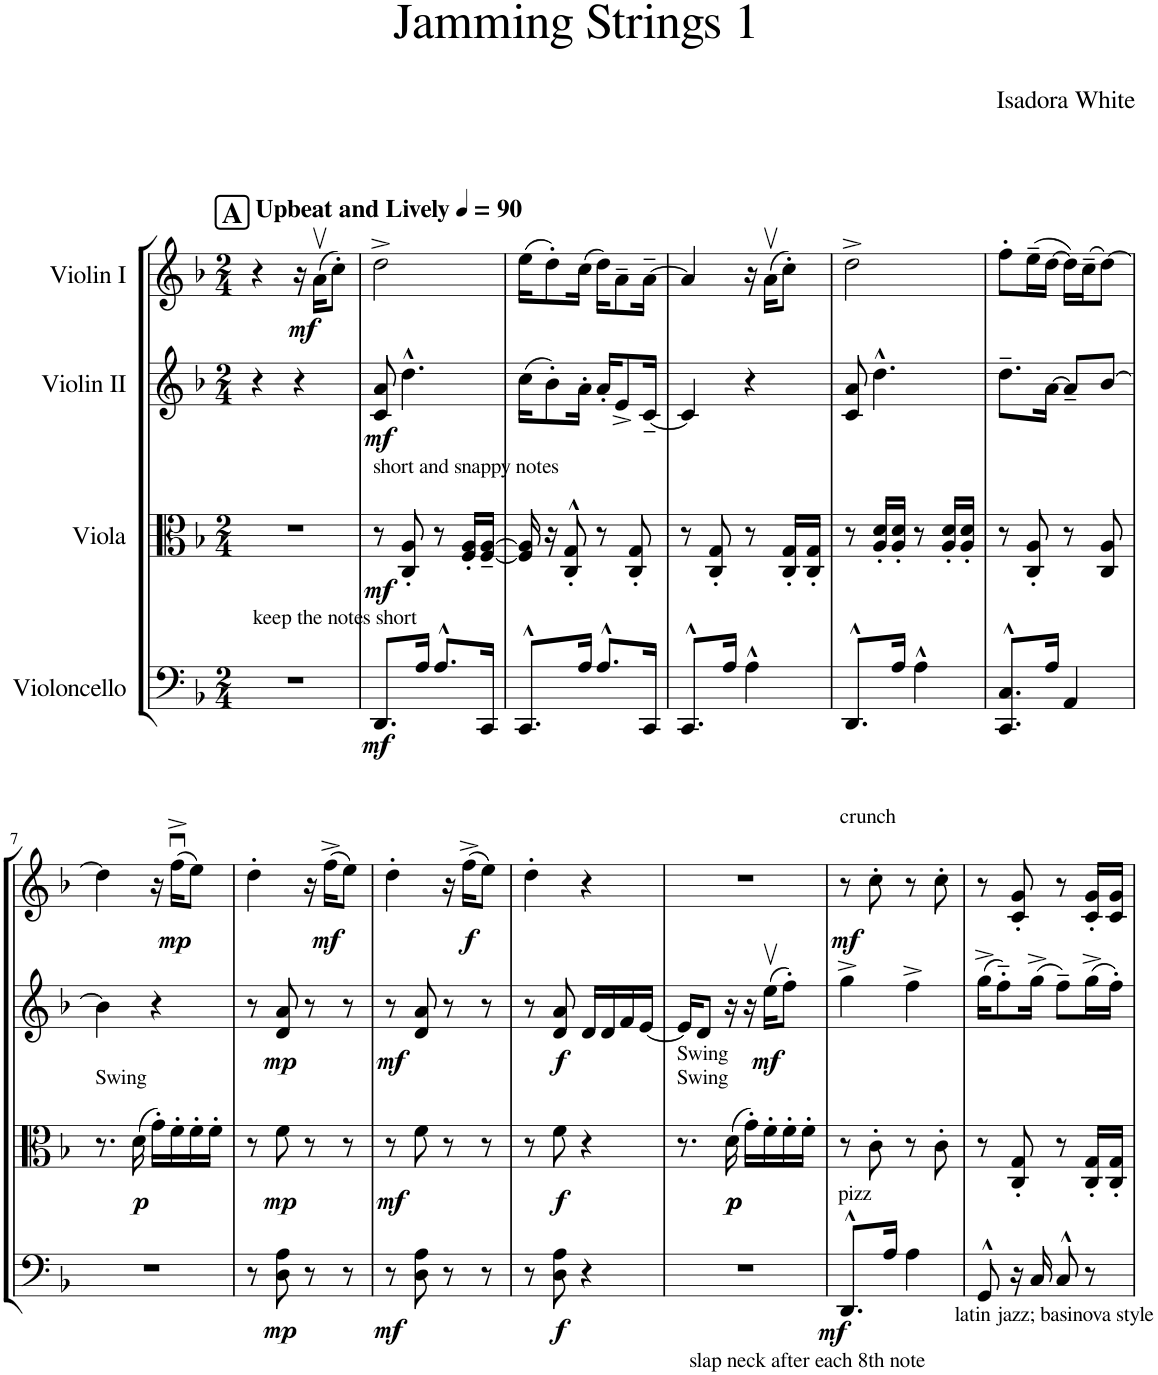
**kern	**dynam	**kern	**dynam	**kern	**dynam	**kern	**dynam
*part4	*part4	*part3	*part3	*part2	*part2	*part1	*part1
*staff4	*staff4	*staff3	*staff3	*staff2	*staff2	*staff1	*staff1
*I"Violoncello	*	*I"Viola	*	*I"Violin II	*	*I"Violin I	*
*I'Vc	*	*I'Vla	*	*I'Vln	*	*I'Vln	*
*clefF4	*	*clefC3	*	*clefG2	*	*clefG2	*
*k[b-]	*	*k[b-]	*	*k[b-]	*	*k[b-]	*
*M2/4	*	*M2/4	*	*M2/4	*	*M2/4	*
*MM90	*	*MM90	*	*MM90	*	*MM90	*
!!LO:REH:place=s1:a:B:cj:fs=14:t=A
=1	=1	=1	=1	=1	=1	=1	=1
!	!	!	!	!	!	!LO:TX:a:B:t=Upbeat and Lively	!
!LO:TX:a:t=keep the notes short	!	!	!	!	!	!	!
2r	.	2r	.	4r	.	4r	.
!	!	!	!	!	!	!	!LO:DY:b
.	.	.	.	4r	.	16r	mf
.	.	.	.	.	.	(16av\KL	.
.	.	.	.	.	.	8cc'\J)	.
=2	=2	=2	=2	=2	=2	=2	=2
!	!	!LO:TX:a:t=short and snappy notes	!	!	!	!	!
!	!LO:DY:b	!	!LO:DY:b	!	!LO:DY:b	!	!
8.DD/L	mf	8r	mf	8c/ 8a/	mf	2dd^\	.
.	.	8C/' 8A/'	.	4.dd^^\	.	.	.
16A/Jk	.	.	.	.	.	.	.
8.A^^/L	.	8r	.	.	.	.	.
.	.	16F/' 16A/'LL	.	.	.	.	.
16CC/Jk	.	[16F/~ [16A/~JJ	.	.	.	.	.
=3	=3	=3	=3	=3	=3	=3	=3
8.CC^^/L	.	16F/] 16A/]	.	(16cc\KL	.	(16ee\KL	.
.	.	16r	.	8b-'\)	.	8dd'\)	.
.	.	8C/'^^ 8G/'^^	.	.	.	.	.
16A/Jk	.	.	.	16a'\Jk	.	(16cc\Jk	.
8.A^^/L	.	8r	.	16a'/KL	.	16dd\KL)	.
.	.	.	.	8e^/	.	8a~\	.
.	.	8C/' 8G/'	.	.	.	.	.
16CC/Jk	.	.	.	[16c~/Jk	.	[16a~\Jk	.
=4	=4	=4	=4	=4	=4	=4	=4
8.CC^^/L	.	8r	.	4c/]	.	4a/]	.
.	.	8C/' 8G/'	.	.	.	.	.
16A/Jk	.	.	.	.	.	.	.
4A^^\	.	8r	.	4r	.	16r	.
.	.	.	.	.	.	(16av\KL	.
.	.	16C/' 16G/'LL	.	.	.	8cc'\J)	.
.	.	16C/' 16G/'JJ	.	.	.	.	.
=5	=5	=5	=5	=5	=5	=5	=5
8.DD^^/L	.	8r	.	8c/ 8a/	.	2dd^\	.
.	.	16A/' 16d/'LL	.	4.dd^^\	.	.	.
16A/Jk	.	16A/' 16d/'JJ	.	.	.	.	.
4A^^\	.	8r	.	.	.	.	.
.	.	16A/' 16d/'LL	.	.	.	.	.
.	.	16A/' 16d/'JJ	.	.	.	.	.
=6	=6	=6	=6	=6	=6	=6	=6
8.CC/^^ 8.C/^^L	.	8r	.	8.dd~\L	.	8ff'\L	.
.	.	8C/' 8A/'	.	.	.	(16ee~\L	.
16A/Jk	.	.	.	[16a\Jk	.	[16dd\JJ	.
4AA/	.	8r	.	8a~/L]	.	16dd\LL])	.
.	.	.	.	.	.	(16cc~\J	.
.	.	8C/ 8A/	.	[8b-/J	.	[8dd\J)	.
!!LO:LB:g=z
=7	=7	=7	=7	=7	=7	=7	=7
!	!	!LO:TX:a:t=Swing	!	!	!	!	!
2r	.	8.r	.	4b-\]	.	4dd\]	.
!	!	!	!LO:DY:b	!	!	!	!
.	.	(16d\	p	.	.	.	.
.	.	16g'\LL)	.	4r	.	16r	.
!	!	!	!	!	!	!	!LO:DY:b
.	.	16f'\	.	.	.	(16ffu^\KL	mp
.	.	16f'\	.	.	.	8ee\J)	.
.	.	16f'\JJ	.	.	.	.	.
=8	=8	=8	=8	=8	=8	=8	=8
8r	.	8r	.	8r	.	4dd'\	.
!	!LO:DY:b	!	!LO:DY:b	!	!LO:DY:b	!	!
8D\ 8A\	mp	8f\	mp	8d/ 8a/	mp	.	.
8r	.	8r	.	8r	.	16r	.
!	!	!	!	!	!	!	!LO:DY:b
.	.	.	.	.	.	(16ff^\KL	mf
8r	.	8r	.	8r	.	8ee\J)	.
=9	=9	=9	=9	=9	=9	=9	=9
!	!LO:DY:b	!	!LO:DY:b	!	!LO:DY:b	!	!
8r	mf	8r	mf	8r	mf	4dd'\	.
8D\ 8A\	.	8f\	.	8d/ 8a/	.	.	.
8r	.	8r	.	8r	.	16r	.
!	!	!	!	!	!	!	!LO:DY:b
.	.	.	.	.	.	(16ff^\KL	f
8r	.	8r	.	8r	.	8ee\J)	.
=10	=10	=10	=10	=10	=10	=10	=10
8r	.	8r	.	8r	.	4dd'\	.
!	!LO:DY:b	!	!LO:DY:b	!	!LO:DY:b	!	!
8D\ 8A\	f	8f\	f	8d/ 8a/	f	.	.
4r	.	4r	.	16d/LL	.	4r	.
.	.	.	.	16d/	.	.	.
.	.	.	.	16f/	.	.	.
.	.	.	.	[16e/JJ	.	.	.
=11	=11	=11	=11	=11	=11	=11	=11
!	!	!LO:TX:a:t=Swing	!	!	!	!	!
!	!	!LO:TX:a:t=Swing	!	!	!	!	!
2r	.	8.r	.	16e/KL]	.	2r	.
.	.	.	.	8d/J	.	.	.
!	!	!	!LO:DY:b	!	!	!	!
!	!	!	!LO:DY:n=1:b	!	!	!	!
.	.	(16d\	p p	16r	.	.	.
.	.	16g'\LL)	.	16r	.	.	.
!	!	!	!	!	!LO:DY:b	!	!
.	.	16f'\	.	(16eev\KL	mf	.	.
.	.	16f'\	.	8ff'\J)	.	.	.
.	.	16f'\JJ	.	.	.	.	.
=12	=12	=12	=12	=12	=12	=12	=12
!	!	!	!	!	!	!LO:TX:a:t=crunch	!
!LO:TX:a:t=pizz	!	!	!	!	!	!	!
!LO:TX:b:t=slap neck after each 8th note	!	!	!	!	!	!	!
!	!LO:DY:b	!	!	!	!	!	!LO:DY:b
8.DD^^/L	mf	8r	.	4gg^\	.	8r	mf
.	.	8c'\	.	.	.	8cc'\	.
16A/Jk	.	.	.	.	.	.	.
4A\	.	8r	.	4ff^\	.	8r	.
.	.	8c'\	.	.	.	8cc'\	.
=13	=13	=13	=13	=13	=13	=13	=13
!LO:TX:b:t=latin jazz; basinova style	!	!	!	!	!	!	!
8GG^^/	.	8r	.	(16gg^\KL	.	8r	.
.	.	.	.	8ff'~\)	.	.	.
16r	.	8C/' 8G/'	.	.	.	8c/' 8g/'	.
16C/	.	.	.	(16gg^\Jk	.	.	.
8C^^/	.	8r	.	8ff~\L)	.	8r	.
8r	.	16C/' 16G/'LL	.	(16gg^\L	.	16c/' 16g/'LL	.
.	.	16C/' 16G/'JJ	.	16ff'\JJ)	.	16c/ 16g/JJ	.
=	=	=	=	=	=	=	=
*-	*-	*-	*-	*-	*-	*-	*-
